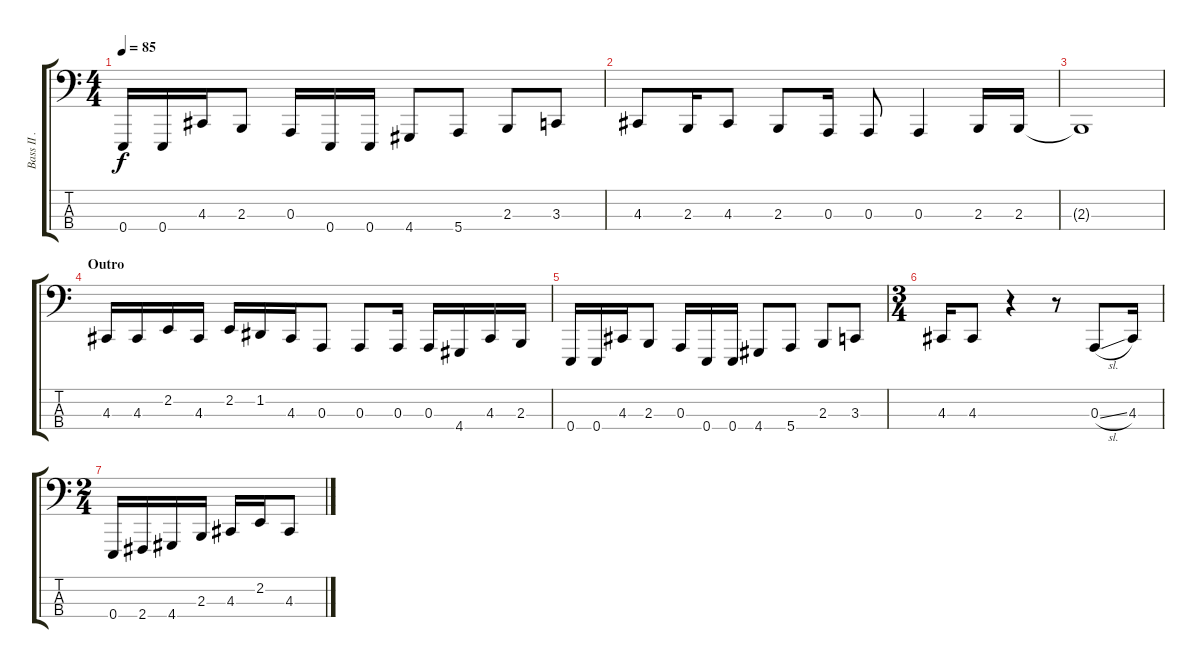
\track ("Bass II . Pick Overdub" "Bass II . ") {instrument lead8bassandlead}
\staff {score tabs}
\tuning (G2 D2 A1 E1) {hide}
\ts (4 4)
\tempo 85
\clef f4
\ks c
0.4.16{dy f} 0.4.16 4.3.16 2.3.8 0.3.16 0.4.16 0.4.16 4.4.8 5.4.8 2.3.8 3.3.8 |
4.3.8 2.3.16 4.3.8 2.3.8 0.3.16 0.3.8 0.3.4 2.3.16 2.3.16 |
2.3{t}.1 |
\section ("" "Outro")
4.3.16 4.3.16 2.2.16 4.3.16 2.2.16 1.2.16 4.3.16 0.3.8 0.3.8 0.3.16 0.3.16 4.4.16 4.3.16 2.3.16 |
0.4.16 0.4.16 4.3.16 2.3.8 0.3.16 0.4.16 0.4.16 4.4.8 5.4.8 2.3.8 3.3.8 |
\ts (3 4)
4.3.16 4.3.8 r.4 r.8 0.3{sl}.8 4.3.16 |
\ts (2 4)
0.4.16 2.4.16 4.4.16 2.3.16 4.3.16 2.2.16 4.3.8
